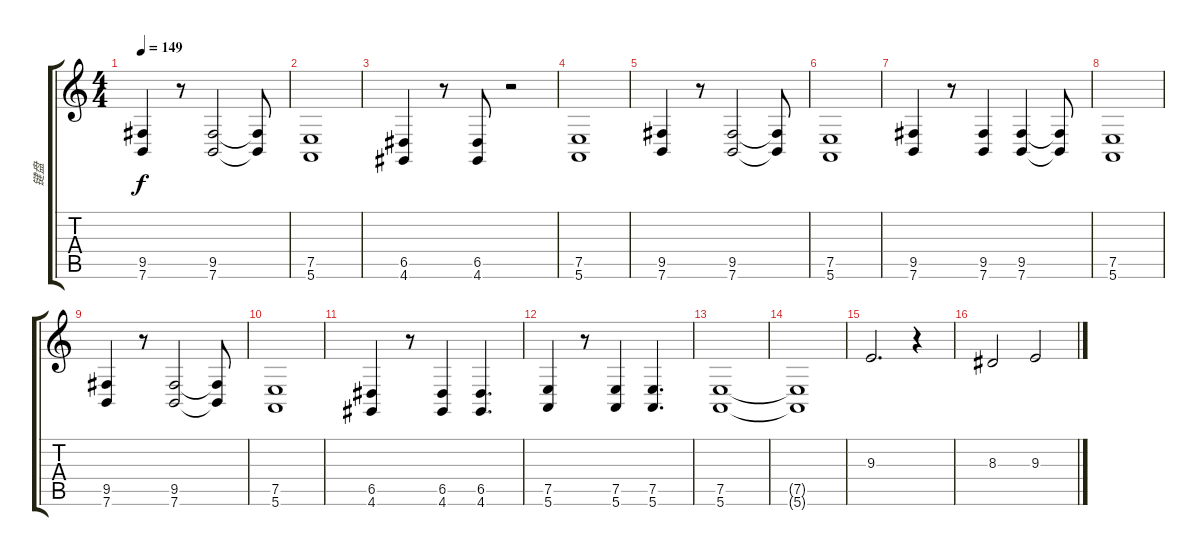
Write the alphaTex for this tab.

\track ("键盘" "键盘") {instrument drawbarorgan}
\staff {score tabs}
\tuning (E4 B3 G3 D3 A2 E2) {hide}
\ts (4 4)
\tempo 149
\clef g2
\ks c
(9.5 7.6).4{dy f} r.8 (9.5 7.6).2 (9.5{t} 7.6{t}).8 |
(7.5 5.6).1 |
(6.5 4.6).4 r.8 (6.5 4.6).8 r.2 |
(7.5 5.6).1 |
(9.5 7.6).4 r.8 (9.5 7.6).2 (9.5{t} 7.6{t}).8 |
(7.5 5.6).1 |
(9.5 7.6).4 r.8 (9.5 7.6).4 (9.5 7.6).4 (9.5{t} 7.6{t}).8 |
(7.5 5.6).1 |
(9.5 7.6).4 r.8 (9.5 7.6).2 (9.5{t} 7.6{t}).8 |
(7.5 5.6).1 |
(6.5 4.6).4 r.8 (6.5 4.6).4 (6.5 4.6).4{d} |
(7.5 5.6).4 r.8 (7.5 5.6).4 (7.5 5.6).4{d} |
(7.5 5.6).1 |
(7.5{t} 5.6{t}).1 |
9.3.2{d volume 8 instrument churchorgan} r.4 |
8.3.2 9.3.2
